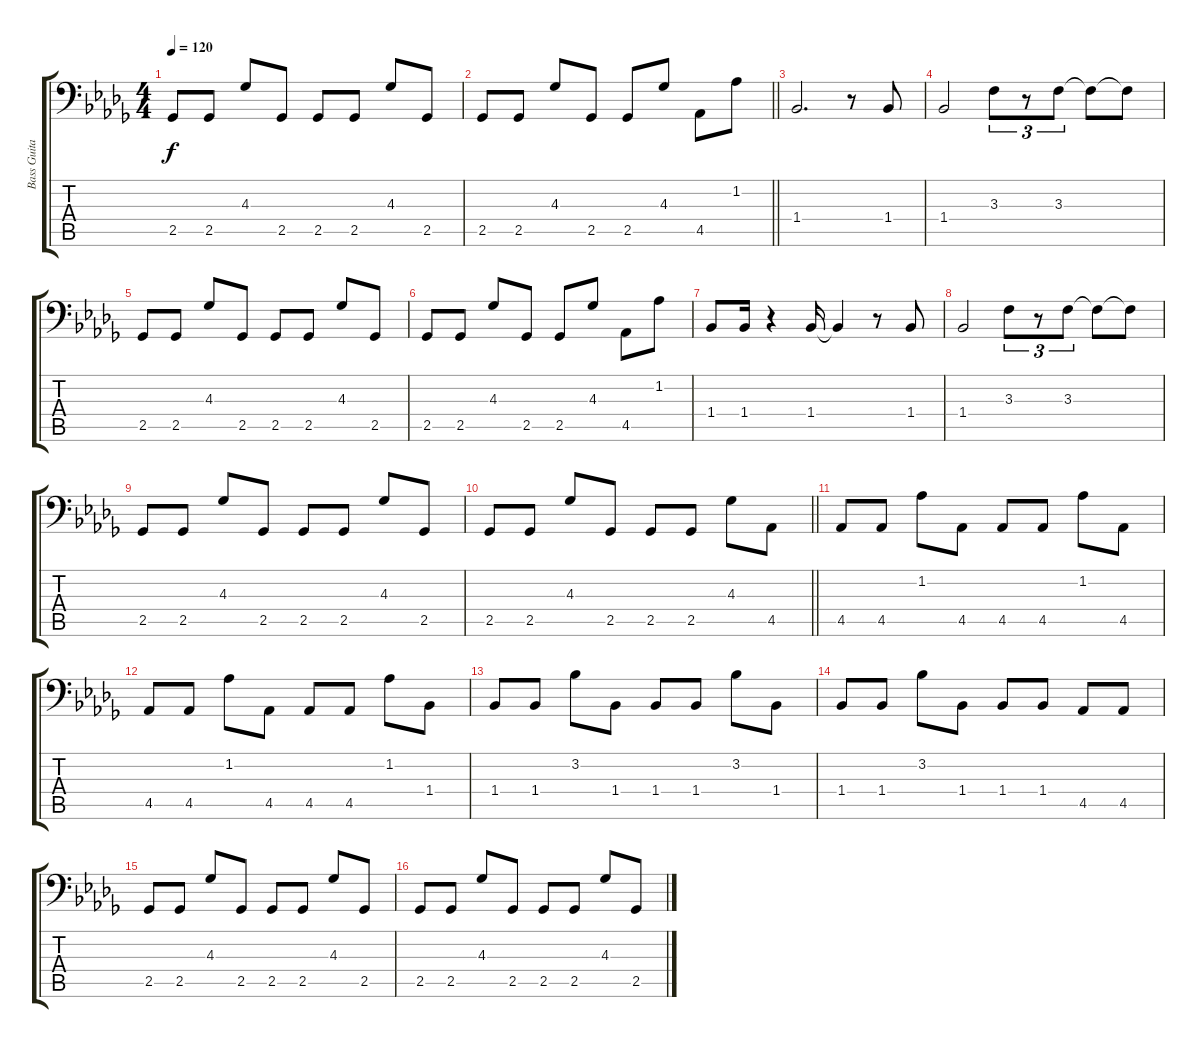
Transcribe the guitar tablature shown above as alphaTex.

\track ("Bass Guitar" "Bass Guita") {instrument electricbassfinger}
\staff {score tabs}
\tuning (C3 G2 D2 A1 E1 B0) {hide}
\ts (4 4)
\tempo 120
\clef f4
\ks db
2.5.8{dy f} 2.5.8 4.3.8 2.5.8 2.5.8 2.5.8 4.3.8 2.5.8 |
\barLineRight lightlight
2.5.8 2.5.8 4.3.8 2.5.8 2.5.8 4.3.8 4.5.8 1.2.8 |
1.4.2{d} r.8 1.4.8 |
1.4.2 3.3.8{tu (3 2)} r.8{tu (3 2)} 3.3.8{tu (3 2)} 3.3{t}.8 3.3{t}.8 |
2.5.8 2.5.8 4.3.8 2.5.8 2.5.8 2.5.8 4.3.8 2.5.8 |
2.5.8 2.5.8 4.3.8 2.5.8 2.5.8 4.3.8 4.5.8 1.2.8 |
1.4.8 1.4.16 r.4 1.4.16 1.4{t}.4 r.8 1.4.8 |
1.4.2 3.3.8{tu (3 2)} r.8{tu (3 2)} 3.3.8{tu (3 2)} 3.3{t}.8 3.3{t}.8 |
2.5.8 2.5.8 4.3.8 2.5.8 2.5.8 2.5.8 4.3.8 2.5.8 |
\barLineRight lightlight
2.5.8 2.5.8 4.3.8 2.5.8 2.5.8 2.5.8 4.3.8 4.5.8 |
4.5.8 4.5.8 1.2.8 4.5.8 4.5.8{txt ""} 4.5.8 1.2.8 4.5.8 |
4.5.8 4.5.8 1.2.8 4.5.8 4.5.8 4.5.8 1.2.8 1.4.8 |
1.4.8 1.4.8 3.2.8 1.4.8 1.4.8 1.4.8 3.2.8 1.4.8 |
1.4.8 1.4.8 3.2.8 1.4.8 1.4.8 1.4.8 4.5.8 4.5.8 |
2.5.8 2.5.8 4.3.8 2.5.8 2.5.8 2.5.8 4.3.8 2.5.8 |
2.5.8 2.5.8 4.3.8 2.5.8 2.5.8 2.5.8 4.3.8 2.5.8
